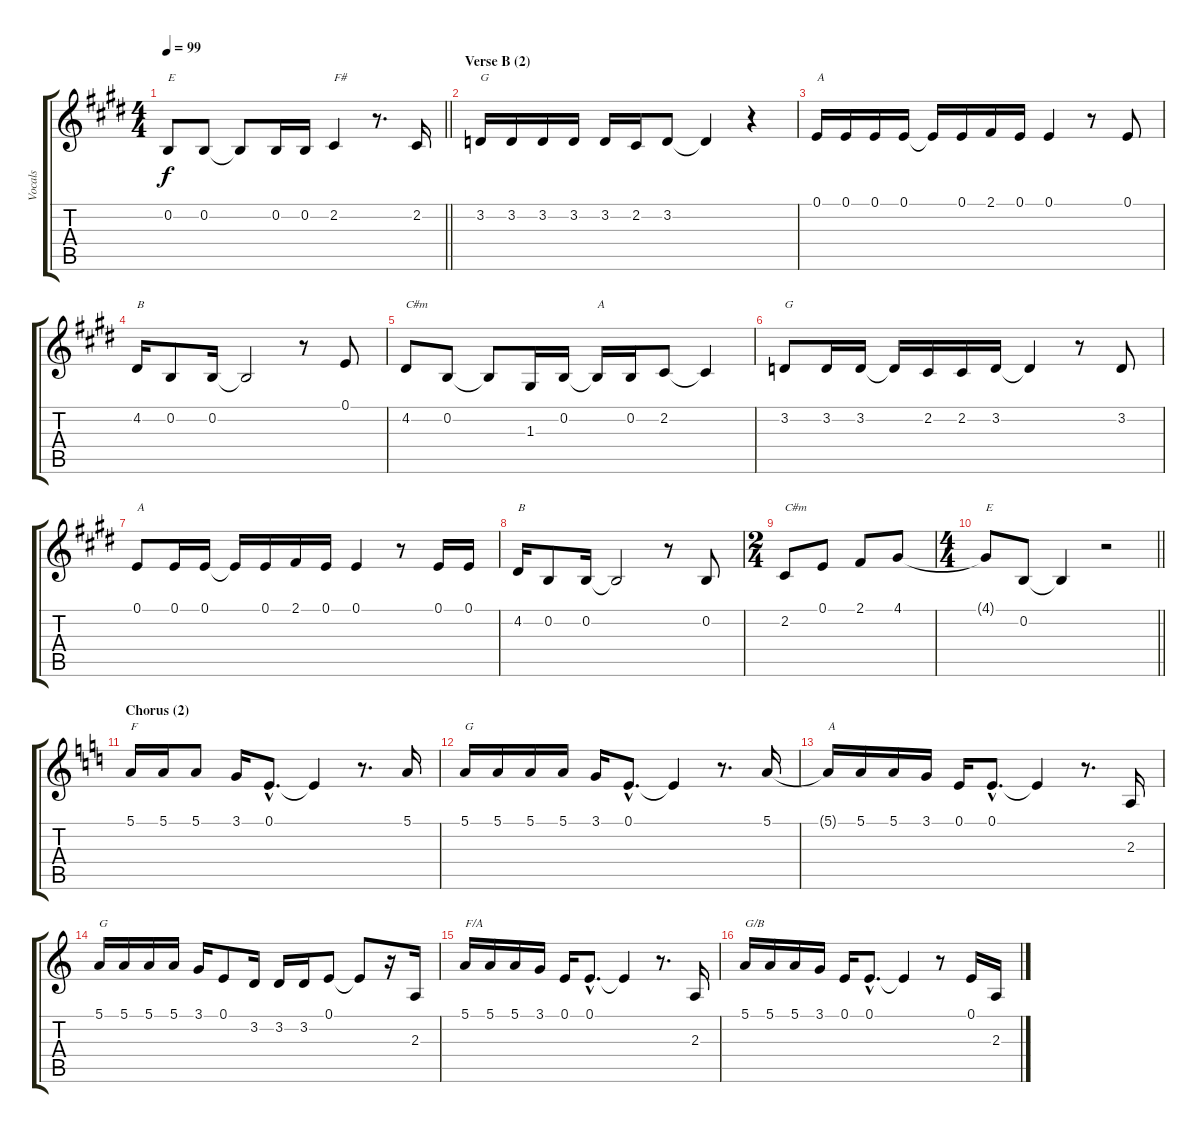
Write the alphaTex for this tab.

\track ("Vocals" "Vocals") {instrument sopranosax}
\staff {score tabs}
\tuning (E4 B3 G3 D3 A2 E2) {hide}
\ts (4 4)
\tempo 99
\clef g2
\barLineRight lightlight
\ks c#minor
0.2.8{txt "E" dy f} 0.2.8 0.2{t}.8 0.2.16 0.2.16 2.2.4{txt "F#"} r.8{d} 2.2.16 |
\section ("" "Verse B (2)")
3.2.16{txt "G"} 3.2.16 3.2.16 3.2.16 3.2.16 2.2.16 3.2.8 3.2{t}.4 r.4 |
0.1.16{txt "A"} 0.1.16 0.1.16 0.1.16 0.1{t}.16 0.1.16 2.1.16 0.1.16 0.1.4 r.8 0.1.8 |
4.2.16{txt "B"} 0.2.8 0.2.16 0.2{t}.2 r.8 0.1.8 |
4.2.8{txt "C#m"} 0.2.8 0.2{t}.8 1.3.16 0.2.16 0.2{t}.16{txt "A"} 0.2.16 2.2.8 2.2{t}.4 |
3.2.8{txt "G"} 3.2.16 3.2.16 3.2{t}.16 2.2.16 2.2.16 3.2.16 3.2{t}.4 r.8 3.2.8 |
0.1.8{txt "A"} 0.1.16 0.1.16 0.1{t}.16 0.1.16 2.1.16 0.1.16 0.1.4 r.8 0.1.16 0.1.16 |
4.2.16{txt "B"} 0.2.8 0.2.16 0.2{t}.2 r.8 0.2.8 |
\ts (2 4)
2.2.8{txt "C#m"} 0.1.8 2.1.8 4.1.8 |
\ts (4 4)
\barLineRight lightlight
4.1{t}.8{txt "E"} 0.2.8 0.2{t}.4 r.2 |
\section ("" "Chorus (2)")
\ks c
5.1.16{txt "F"} 5.1.16 5.1.8 3.1.16 0.1{hac}.8{d} 0.1{t}.4 r.8{d} 5.1.16 |
5.1.16{txt "G"} 5.1.16 5.1.16 5.1.16 3.1.16 0.1{hac}.8{d} 0.1{t}.4 r.8{d} 5.1.16 |
5.1{t}.16{txt "A"} 5.1.16 5.1.16 3.1.16 0.1.16 0.1{hac}.8{d} 0.1{t}.4 r.8{d} 2.3.16 |
5.1.16{txt "G"} 5.1.16 5.1.16 5.1.16 3.1.16 0.1.8 3.2.16 3.2.16 3.2.16 0.1.8 0.1{t}.8 r.16 2.3.16 |
5.1.16{txt "F/A"} 5.1.16 5.1.16 3.1.16 0.1.16 0.1{hac}.8{d} 0.1{t}.4 r.8{d} 2.3.16 |
5.1.16{txt "G/B"} 5.1.16 5.1.16 3.1.16 0.1.16 0.1{hac}.8{d} 0.1{t}.4 r.8 0.1.16 2.3.16
